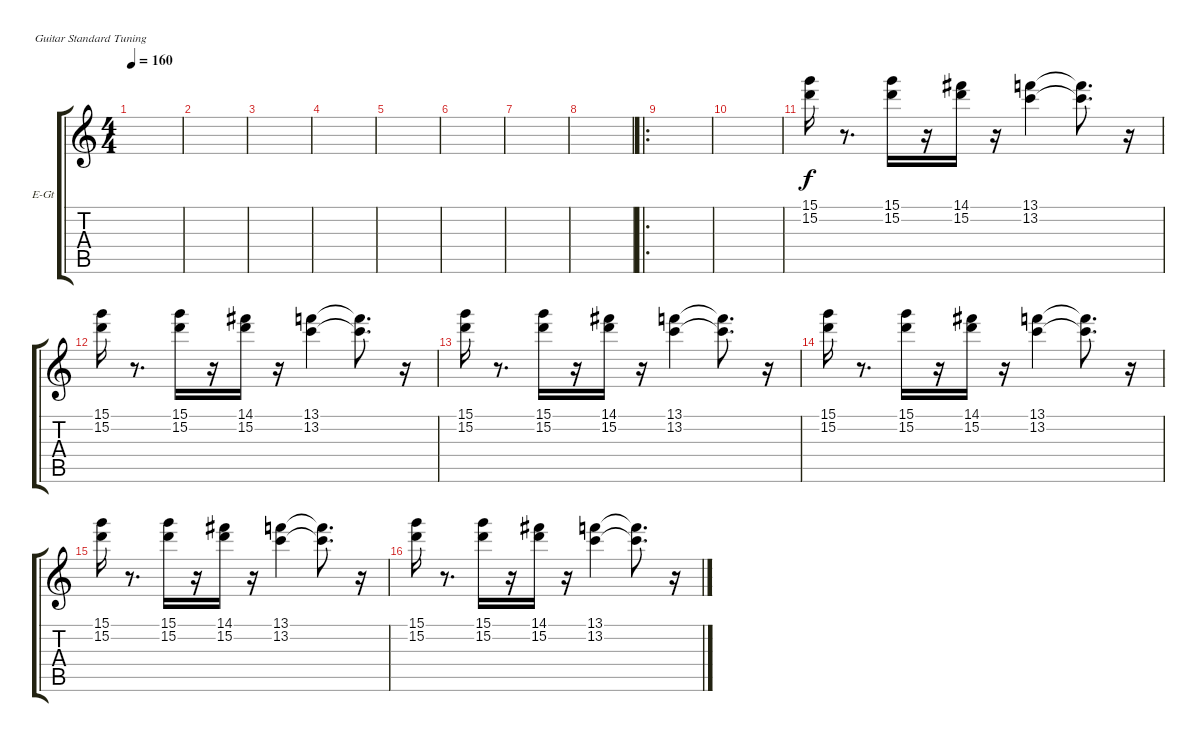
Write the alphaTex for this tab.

\defaultSystemsLayout 4
\bracketExtendMode groupsimilarinstruments
\firstSystemTrackNameOrientation horizontal
\otherSystemsTrackNameOrientation horizontal
\track ("Electric Guitar" "E-Gt") {instrument electricguitarclean}
\staff {score tabs}
\tuning (E4 B3 G3 D3 A2 E2)
\ts (4 4)
\tempo 160
\clef g2
\scale
0.257261
\ks c
|
\scale
0.257261 |
\scale
0.333333 |
\scale
0.333333 |
\scale
0.333333 |
\scale
0.333333 |
\scale
0.333333 |
\scale
0.333333 |
\ro
\scale
0.373737 |
\scale
0.313131 |
\scale
0.313131 (15.1 15.2).16 r.8{d} (15.1 15.2).16 r.16 (14.1 15.2).16 r.16 (13.1 13.2).4 (13.1{t} 13.2{t}).8{d} r.16 |
\scale
0.333333 (15.1 15.2).16 r.8{d} (15.1 15.2).16 r.16 (14.1 15.2).16 r.16 (13.1 13.2).4 (13.1{t} 13.2{t}).8{d} r.16 |
\scale
0.333333 (15.1 15.2).16 r.8{d} (15.1 15.2).16 r.16 (14.1 15.2).16 r.16 (13.1 13.2).4 (13.1{t} 13.2{t}).8{d} r.16 |
\scale
0.333333 (15.1 15.2).16 r.8{d} (15.1 15.2).16 r.16 (14.1 15.2).16 r.16 (13.1 13.2).4 (13.1{t} 13.2{t}).8{d} r.16 |
\scale
0.333333 (15.1 15.2).16 r.8{d} (15.1 15.2).16 r.16 (14.1 15.2).16 r.16 (13.1 13.2).4 (13.1{t} 13.2{t}).8{d} r.16 |
\scale
0.333333 (15.1 15.2).16 r.8{d} (15.1 15.2).16 r.16 (14.1 15.2).16 r.16 (13.1 13.2).4 (13.1{t} 13.2{t}).8{d} r.16
